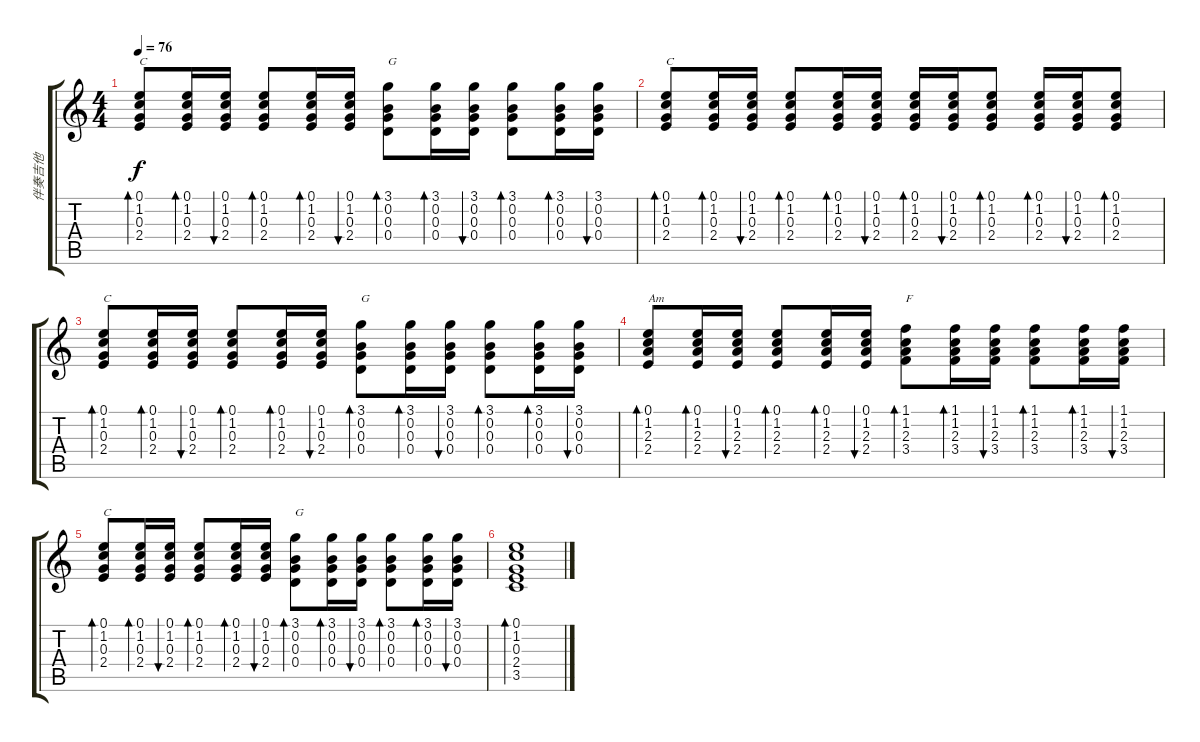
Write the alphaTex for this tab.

\track ("伴奏吉他" "伴奏吉他") {instrument acousticguitarsteel}
\staff {score tabs}
\tuning (E4 B3 G3 D3 A2 E2) {hide}
\ts (4 4)
\tempo 76
\clef g2
\ks c
(0.1 1.2 0.3 2.4).8{bd 30 txt "C" dy f} (0.1 1.2 0.3 2.4).16{bd 30} (0.1 1.2 0.3 2.4).16{bu 30} (0.1 1.2 0.3 2.4).8{bd 30} (0.1 1.2 0.3 2.4).16{bd 30} (0.1 1.2 0.3 2.4).16{bu 30} (3.1 0.2 0.3 0.4).8{bd 30 txt "G"} (3.1 0.2 0.3 0.4).16{bd 30} (3.1 0.2 0.3 0.4).16{bu 30} (3.1 0.2 0.3 0.4).8{bd 30} (3.1 0.2 0.3 0.4).16{bd 30} (3.1 0.2 0.3 0.4).16{bu 30} |
(0.1 1.2 0.3 2.4).8{bd 30 txt "C"} (0.1 1.2 0.3 2.4).16{bd 30} (0.1 1.2 0.3 2.4).16{bu 30} (0.1 1.2 0.3 2.4).8{bd 30} (0.1 1.2 0.3 2.4).16{bd 30} (0.1 1.2 0.3 2.4).16{bu 30} (0.1 1.2 0.3 2.4).16{bd 30} (0.1 1.2 0.3 2.4).16{bu 30} (0.1 1.2 0.3 2.4).8{bd 30} (0.1 1.2 0.3 2.4).16{bd 30} (0.1 1.2 0.3 2.4).16{bu 30} (0.1 1.2 0.3 2.4).8{bd 30} |
(0.1 1.2 0.3 2.4).8{bd 30 txt "C"} (0.1 1.2 0.3 2.4).16{bd 30} (0.1 1.2 0.3 2.4).16{bu 30} (0.1 1.2 0.3 2.4).8{bd 30} (0.1 1.2 0.3 2.4).16{bd 30} (0.1 1.2 0.3 2.4).16{bu 30} (3.1 0.2 0.3 0.4).8{bd 30 txt "G"} (3.1 0.2 0.3 0.4).16{bd 30} (3.1 0.2 0.3 0.4).16{bu 30} (3.1 0.2 0.3 0.4).8{bd 30} (3.1 0.2 0.3 0.4).16{bd 30} (3.1 0.2 0.3 0.4).16{bu 30} |
(0.1 1.2 2.3 2.4).8{bd 30 txt "Am"} (0.1 1.2 2.3 2.4).16{bd 30} (0.1 1.2 2.3 2.4).16{bu 30} (0.1 1.2 2.3 2.4).8{bd 30} (0.1 1.2 2.3 2.4).16{bd 30} (0.1 1.2 2.3 2.4).16{bu 30} (1.1 1.2 2.3 3.4).8{bd 30 txt "F"} (1.1 1.2 2.3 3.4).16{bd 30} (1.1 1.2 2.3 3.4).16{bu 30} (1.1 1.2 2.3 3.4).8{bd 30} (1.1 1.2 2.3 3.4).16{bd 30} (1.1 1.2 2.3 3.4).16{bu 30} |
(0.1 1.2 0.3 2.4).8{bd 30 txt "C"} (0.1 1.2 0.3 2.4).16{bd 30} (0.1 1.2 0.3 2.4).16{bu 30} (0.1 1.2 0.3 2.4).8{bd 30} (0.1 1.2 0.3 2.4).16{bd 30} (0.1 1.2 0.3 2.4).16{bu 30} (3.1 0.2 0.3 0.4).8{bd 30 txt "G"} (3.1 0.2 0.3 0.4).16{bd 30} (3.1 0.2 0.3 0.4).16{bu 30} (3.1 0.2 0.3 0.4).8{bd 30} (3.1 0.2 0.3 0.4).16{bd 30} (3.1 0.2 0.3 0.4).16{bu 30} |
(0.1 1.2 0.3 2.4 3.5).1{bd 120}
